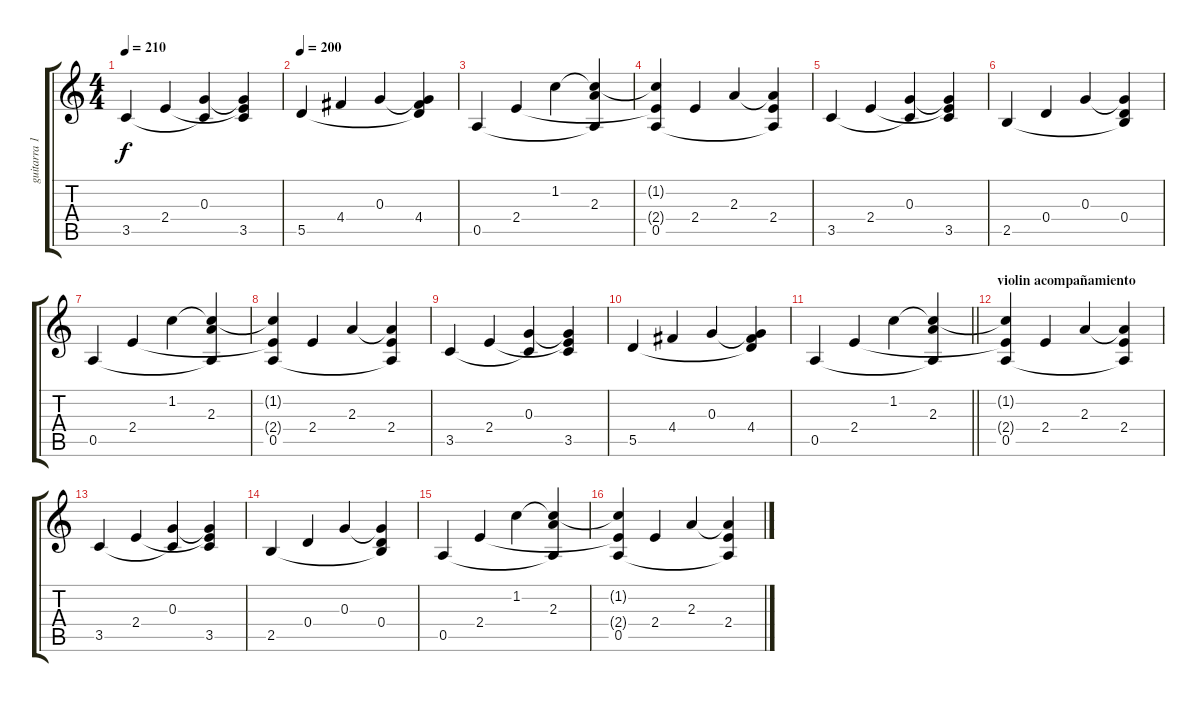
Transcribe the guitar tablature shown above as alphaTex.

\track ("guitarra 1" "guitarra 1") {instrument electricguitarjazz}
\staff {score tabs}
\tuning (E4 B3 G3 D3 A2 E2) {hide}
\ts (4 4)
\tempo 210
\clef g2
\ks c
3.5.4{dy f} 2.4.4 (0.3 3.5{t}).4 (0.3{t} 2.4{t} 3.5).4 |
\tempo 200
5.5.4 4.4.4 0.3.4 (0.3{t} 4.4 5.5{t}).4 |
0.5.4 2.4.4 1.2.4 (1.2{t} 2.3 0.5{t}).4 |
(1.2{t} 2.4{t} 0.5).4 2.4.4 2.3.4 (2.3{t} 2.4 0.5{t}).4 |
3.5.4 2.4.4 (0.3 3.5{t}).4 (0.3{t} 2.4{t} 3.5).4 |
2.5.4 0.4.4 0.3.4 (0.3{t} 0.4 2.5{t}).4 |
0.5.4 2.4.4 1.2.4 (1.2{t} 2.3 0.5{t}).4 |
(1.2{t} 2.4{t} 0.5).4 2.4.4 2.3.4 (2.3{t} 2.4 0.5{t}).4 |
3.5.4 2.4.4 (0.3 3.5{t}).4 (0.3{t} 2.4{t} 3.5).4 |
5.5.4 4.4.4 0.3.4 (0.3{t} 4.4 5.5{t}).4 |
\barLineRight lightlight
0.5.4 2.4.4 1.2.4 (1.2{t} 2.3 0.5{t}).4 |
\section ("" "violin acompañamiento")
(1.2{t} 2.4{t} 0.5).4 2.4.4 2.3.4 (2.3{t} 2.4 0.5{t}).4 |
3.5.4 2.4.4 (0.3 3.5{t}).4 (0.3{t} 2.4{t} 3.5).4 |
2.5.4 0.4.4 0.3.4 (0.3{t} 0.4 2.5{t}).4 |
0.5.4 2.4.4 1.2.4 (1.2{t} 2.3 0.5{t}).4 |
(1.2{t} 2.4{t} 0.5).4 2.4.4 2.3.4 (2.3{t} 2.4 0.5{t}).4
